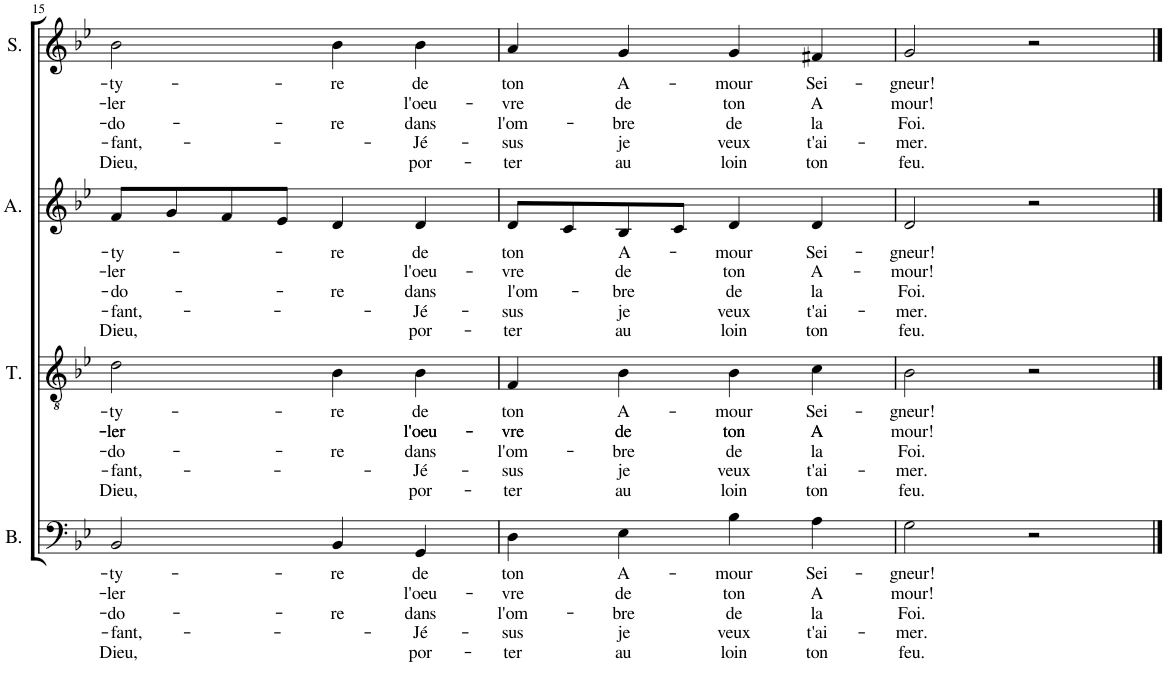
**kern	**text	**text	**text	**text	**text	**kern	**text	**text	**text	**text	**text	**kern	**text	**text	**text	**text	**text	**kern	**text	**text	**text	**text	**text
*part4	*part4	*part4	*part4	*part4	*part4	*part3	*part3	*part3	*part3	*part3	*part3	*part2	*part2	*part2	*part2	*part2	*part2	*part1	*part1	*part1	*part1	*part1	*part1
*staff4	*staff4	*staff4	*staff4	*staff4	*staff4	*staff3	*staff3	*staff3	*staff3	*staff3	*staff3	*staff2	*staff2	*staff2	*staff2	*staff2	*staff2	*staff1	*staff1	*staff1	*staff1	*staff1	*staff1
*I"Bass	*	*	*	*	*	*I"Tenor	*	*	*	*	*	*I"Alto	*	*	*	*	*	*I"Soprano	*	*	*	*	*
*I'B.	*	*	*	*	*	*I'T.	*	*	*	*	*	*I'A.	*	*	*	*	*	*I'S.	*	*	*	*	*
!!LO:PB:g=z
*clefF4	*	*	*	*	*	*clefGv2	*	*	*	*	*	*clefG2	*	*	*	*	*	*clefG2	*	*	*	*	*
*k[b-e-]	*	*	*	*	*	*k[b-e-]	*	*	*	*	*	*k[b-e-]	*	*	*	*	*	*k[b-e-]	*	*	*	*	*
*M4/4	*	*	*	*	*	*M4/4	*	*	*	*	*	*M4/4	*	*	*	*	*	*M4/4	*	*	*	*	*
*met(c)	*	*	*	*	*	*met(c)	*	*	*	*	*	*met(c)	*	*	*	*	*	*met(c)	*	*	*	*	*
=15	=15	=15	=15	=15	=15	=15	=15	=15	=15	=15	=15	=15	=15	=15	=15	=15	=15	=15	=15	=15	=15	=15	=15
!	!LO:LY:b	!LO:LY:b	!LO:LY:b	!LO:LY:b	!LO:LY:b	!	!LO:LY:b	!LO:LY:b	!LO:LY:b	!LO:LY:b	!LO:LY:b	!	!LO:LY:b	!LO:LY:b	!LO:LY:b	!LO:LY:b	!LO:LY:b	!	!LO:LY:b	!LO:LY:b	!LO:LY:b	!LO:LY:b	!LO:LY:b
2BB-/	-ty-	-ler	-do-	-fant,-	Dieu,	2d\	-ty-	-ler	-do-	-fant,-	Dieu,	8f/L	-ty-	-ler	-do-	-fant,-	Dieu,	2b-\	-ty-	-ler	-do-	-fant,-	Dieu,
.	.	.	.	.	.	.	.	.	.	.	.	8g/	.	.	.	.	.	.	.	.	.	.	.
.	.	.	.	.	.	.	.	.	.	.	.	8f/	.	.	.	.	.	.	.	.	.	.	.
.	.	.	.	.	.	.	.	.	.	.	.	8e-/J	.	.	.	.	.	.	.	.	.	.	.
!	!LO:LY:b	!	!LO:LY:b	!	!	!	!LO:LY:b	!	!LO:LY:b	!	!	!	!LO:LY:b	!	!LO:LY:b	!	!	!	!LO:LY:b	!	!LO:LY:b	!	!
4BB-/	-re	.	-re	.	.	4B-\	-re	.	-re	.	.	4d/	-re	.	-re	.	.	4b-\	-re	.	-re	.	.
!	!LO:LY:b	!LO:LY:b	!LO:LY:b	!LO:LY:b	!LO:LY:b	!	!LO:LY:b	!LO:LY:b	!LO:LY:b	!LO:LY:b	!LO:LY:b	!	!LO:LY:b	!LO:LY:b	!LO:LY:b	!LO:LY:b	!LO:LY:b	!	!LO:LY:b	!LO:LY:b	!LO:LY:b	!LO:LY:b	!LO:LY:b
4GG/	de	l'oeu-	dans	-Jé-	por-	4B-\	de	l'oeu-	dans	-Jé-	por-	4d/	de	l'oeu-	dans	-Jé-	por-	4b-\	de	l'oeu-	dans	-Jé-	por-
=16	=16	=16	=16	=16	=16	=16	=16	=16	=16	=16	=16	=16	=16	=16	=16	=16	=16	=16	=16	=16	=16	=16	=16
!	!LO:LY:b	!LO:LY:b	!LO:LY:b	!LO:LY:b	!LO:LY:b	!	!LO:LY:b	!LO:LY:b	!LO:LY:b	!LO:LY:b	!LO:LY:b	!	!LO:LY:b	!LO:LY:b	!LO:LY:b	!LO:LY:b	!LO:LY:b	!	!LO:LY:b	!LO:LY:b	!LO:LY:b	!LO:LY:b	!LO:LY:b
4D\	ton	-vre	l'om-	-sus	-ter	4F/	ton	-vre	l'om-	-sus	-ter	8d/L	ton	-vre	l'om-	-sus	-ter	4a/	ton	-vre	l'om-	-sus	-ter
.	.	.	.	.	.	.	.	.	.	.	.	8c/	.	.	.	.	.	.	.	.	.	.	.
!	!LO:LY:b	!LO:LY:b	!LO:LY:b	!LO:LY:b	!LO:LY:b	!	!LO:LY:b	!LO:LY:b	!LO:LY:b	!LO:LY:b	!LO:LY:b	!	!LO:LY:b	!LO:LY:b	!LO:LY:b	!LO:LY:b	!LO:LY:b	!	!LO:LY:b	!LO:LY:b	!LO:LY:b	!LO:LY:b	!LO:LY:b
4E-\	A-	de	-bre	je	au	4B-\	A-	de	-bre	je	au	8B-/	A-	de	-bre	je	au	4g/	A-	de	-bre	je	au
.	.	.	.	.	.	.	.	.	.	.	.	8c/J	.	.	.	.	.	.	.	.	.	.	.
!	!LO:LY:b	!LO:LY:b	!LO:LY:b	!LO:LY:b	!LO:LY:b	!	!LO:LY:b	!LO:LY:b	!LO:LY:b	!LO:LY:b	!LO:LY:b	!	!LO:LY:b	!LO:LY:b	!LO:LY:b	!LO:LY:b	!LO:LY:b	!	!LO:LY:b	!LO:LY:b	!LO:LY:b	!LO:LY:b	!LO:LY:b
4B-\	-mour	ton	de	veux	loin	4B-\	-mour	ton	de	veux	loin	4d/	-mour	ton	de	veux	loin	4g/	-mour	ton	de	veux	loin
!	!LO:LY:b	!LO:LY:b	!LO:LY:b	!LO:LY:b	!LO:LY:b	!	!LO:LY:b	!LO:LY:b	!LO:LY:b	!LO:LY:b	!LO:LY:b	!	!LO:LY:b	!LO:LY:b	!LO:LY:b	!LO:LY:b	!LO:LY:b	!	!LO:LY:b	!LO:LY:b	!LO:LY:b	!LO:LY:b	!LO:LY:b
4A\	Sei-	A	la	t'ai-	ton	4c\	Sei-	A	la	t'ai-	ton	4d/	Sei-	A-	la	t'ai-	ton	4f#X/	Sei-	A	la	t'ai-	ton
=17	=17	=17	=17	=17	=17	=17	=17	=17	=17	=17	=17	=17	=17	=17	=17	=17	=17	=17	=17	=17	=17	=17	=17
!	!LO:LY:b	!LO:LY:b	!LO:LY:b	!LO:LY:b	!LO:LY:b	!	!LO:LY:b	!LO:LY:b	!LO:LY:b	!LO:LY:b	!LO:LY:b	!	!LO:LY:b	!LO:LY:b	!LO:LY:b	!LO:LY:b	!LO:LY:b	!	!LO:LY:b	!LO:LY:b	!LO:LY:b	!LO:LY:b	!LO:LY:b
2G\	-gneur!	-mour!	Foi.	-mer.	feu.	2B-\	-gneur!	-mour!	Foi.	-mer.	feu.	2d/	-gneur!	-mour!	Foi.	-mer.	feu.	2g/	-gneur!	-mour!	Foi.	-mer.	feu.
2r	.	.	.	.	.	2r	.	.	.	.	.	2r	.	.	.	.	.	2r	.	.	.	.	.
==	==	==	==	==	==	==	==	==	==	==	==	==	==	==	==	==	==	==	==	==	==	==	==
*-	*-	*-	*-	*-	*-	*-	*-	*-	*-	*-	*-	*-	*-	*-	*-	*-	*-	*-	*-	*-	*-	*-	*-
